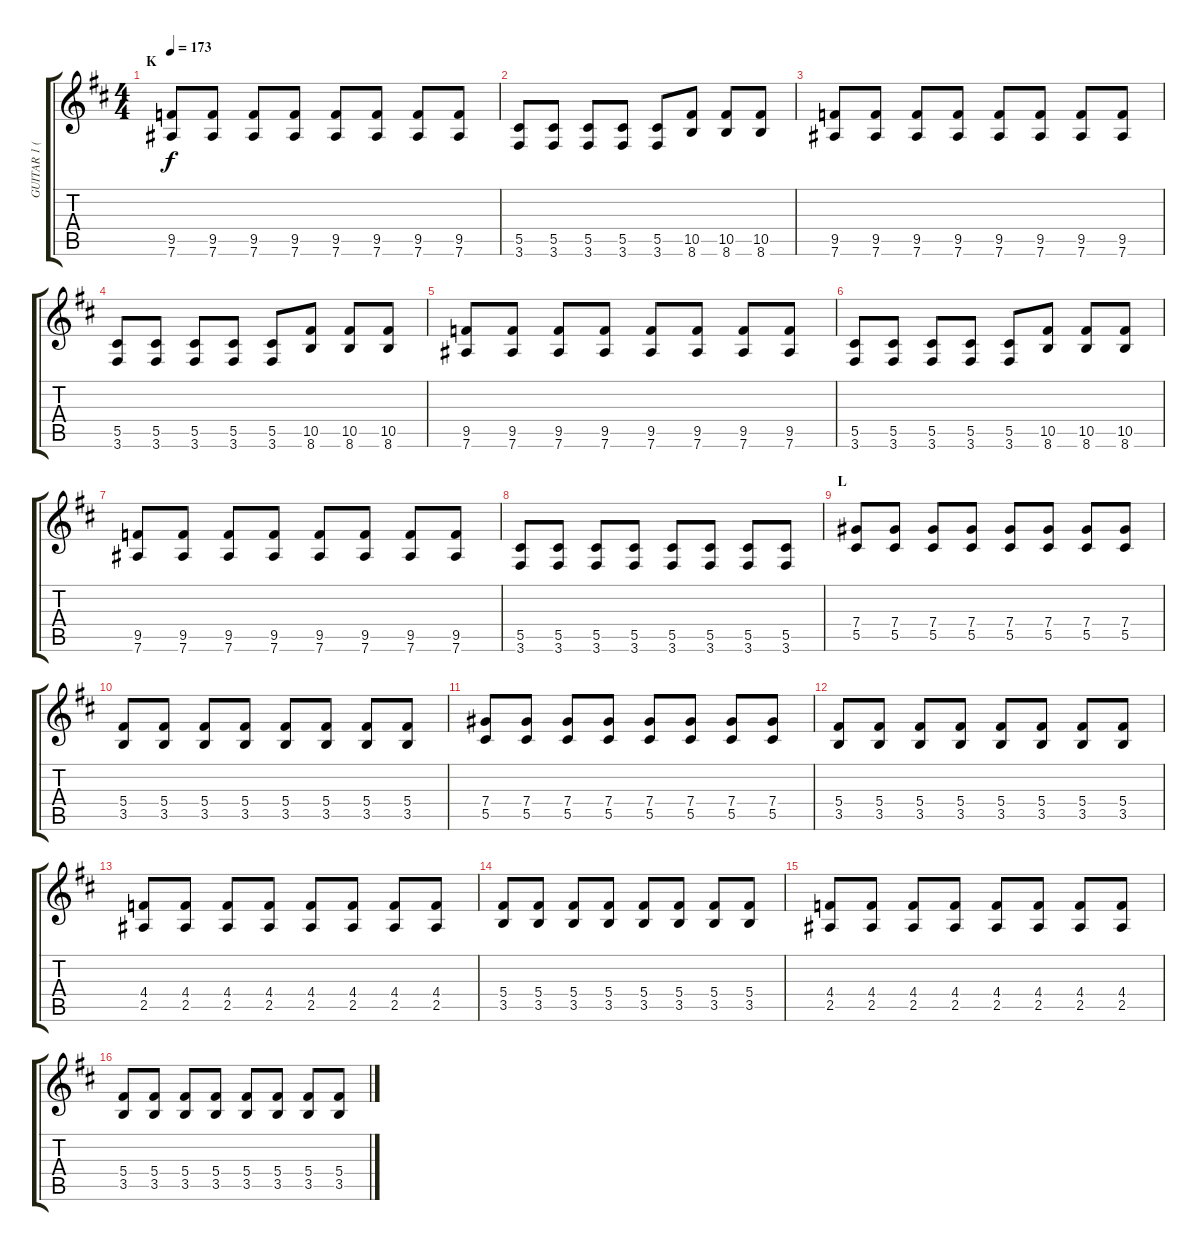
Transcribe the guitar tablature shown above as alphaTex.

\track ("GUITAR 1 (RIGHT)" "GUITAR 1 (") {instrument distortionguitar}
\staff {score tabs}
\tuning (Eb4 Bb3 Gb3 Db3 Ab2 Eb2) {hide}
\ts (4 4)
\section ("" "K")
\tempo 173
\clef g2
\ks bminor
(9.5 7.6).8{dy f} (9.5 7.6).8 (9.5 7.6).8 (9.5 7.6).8 (9.5 7.6).8 (9.5 7.6).8 (9.5 7.6).8 (9.5 7.6).8 |
(5.5 3.6).8 (5.5 3.6).8 (5.5 3.6).8 (5.5 3.6).8 (5.5 3.6).8 (10.5 8.6).8 (10.5 8.6).8 (10.5 8.6).8 |
(9.5 7.6).8 (9.5 7.6).8 (9.5 7.6).8 (9.5 7.6).8 (9.5 7.6).8 (9.5 7.6).8 (9.5 7.6).8 (9.5 7.6).8 |
(5.5 3.6).8 (5.5 3.6).8 (5.5 3.6).8 (5.5 3.6).8 (5.5 3.6).8 (10.5 8.6).8 (10.5 8.6).8 (10.5 8.6).8 |
(9.5 7.6).8 (9.5 7.6).8 (9.5 7.6).8 (9.5 7.6).8 (9.5 7.6).8 (9.5 7.6).8 (9.5 7.6).8 (9.5 7.6).8 |
(5.5 3.6).8 (5.5 3.6).8 (5.5 3.6).8 (5.5 3.6).8 (5.5 3.6).8 (10.5 8.6).8 (10.5 8.6).8 (10.5 8.6).8 |
(9.5 7.6).8 (9.5 7.6).8 (9.5 7.6).8 (9.5 7.6).8 (9.5 7.6).8 (9.5 7.6).8 (9.5 7.6).8 (9.5 7.6).8 |
(5.5 3.6).8 (5.5 3.6).8 (5.5 3.6).8 (5.5 3.6).8 (5.5 3.6).8 (5.5 3.6).8 (5.5 3.6).8 (5.5 3.6).8 |
\section ("" "L")
(7.4 5.5).8 (7.4 5.5).8 (7.4 5.5).8 (7.4 5.5).8 (7.4 5.5).8 (7.4 5.5).8 (7.4 5.5).8 (7.4 5.5).8 |
(5.4 3.5).8 (5.4 3.5).8 (5.4 3.5).8 (5.4 3.5).8 (5.4 3.5).8 (5.4 3.5).8 (5.4 3.5).8 (5.4 3.5).8 |
(7.4 5.5).8 (7.4 5.5).8 (7.4 5.5).8 (7.4 5.5).8 (7.4 5.5).8 (7.4 5.5).8 (7.4 5.5).8 (7.4 5.5).8 |
(5.4 3.5).8 (5.4 3.5).8 (5.4 3.5).8 (5.4 3.5).8 (5.4 3.5).8 (5.4 3.5).8 (5.4 3.5).8 (5.4 3.5).8 |
(4.4 2.5).8 (4.4 2.5).8 (4.4 2.5).8 (4.4 2.5).8 (4.4 2.5).8 (4.4 2.5).8 (4.4 2.5).8 (4.4 2.5).8 |
(5.4 3.5).8 (5.4 3.5).8 (5.4 3.5).8 (5.4 3.5).8 (5.4 3.5).8 (5.4 3.5).8 (5.4 3.5).8 (5.4 3.5).8 |
(4.4 2.5).8 (4.4 2.5).8 (4.4 2.5).8 (4.4 2.5).8 (4.4 2.5).8 (4.4 2.5).8 (4.4 2.5).8 (4.4 2.5).8 |
(5.4 3.5).8 (5.4 3.5).8 (5.4 3.5).8 (5.4 3.5).8 (5.4 3.5).8 (5.4 3.5).8 (5.4 3.5).8 (5.4 3.5).8
